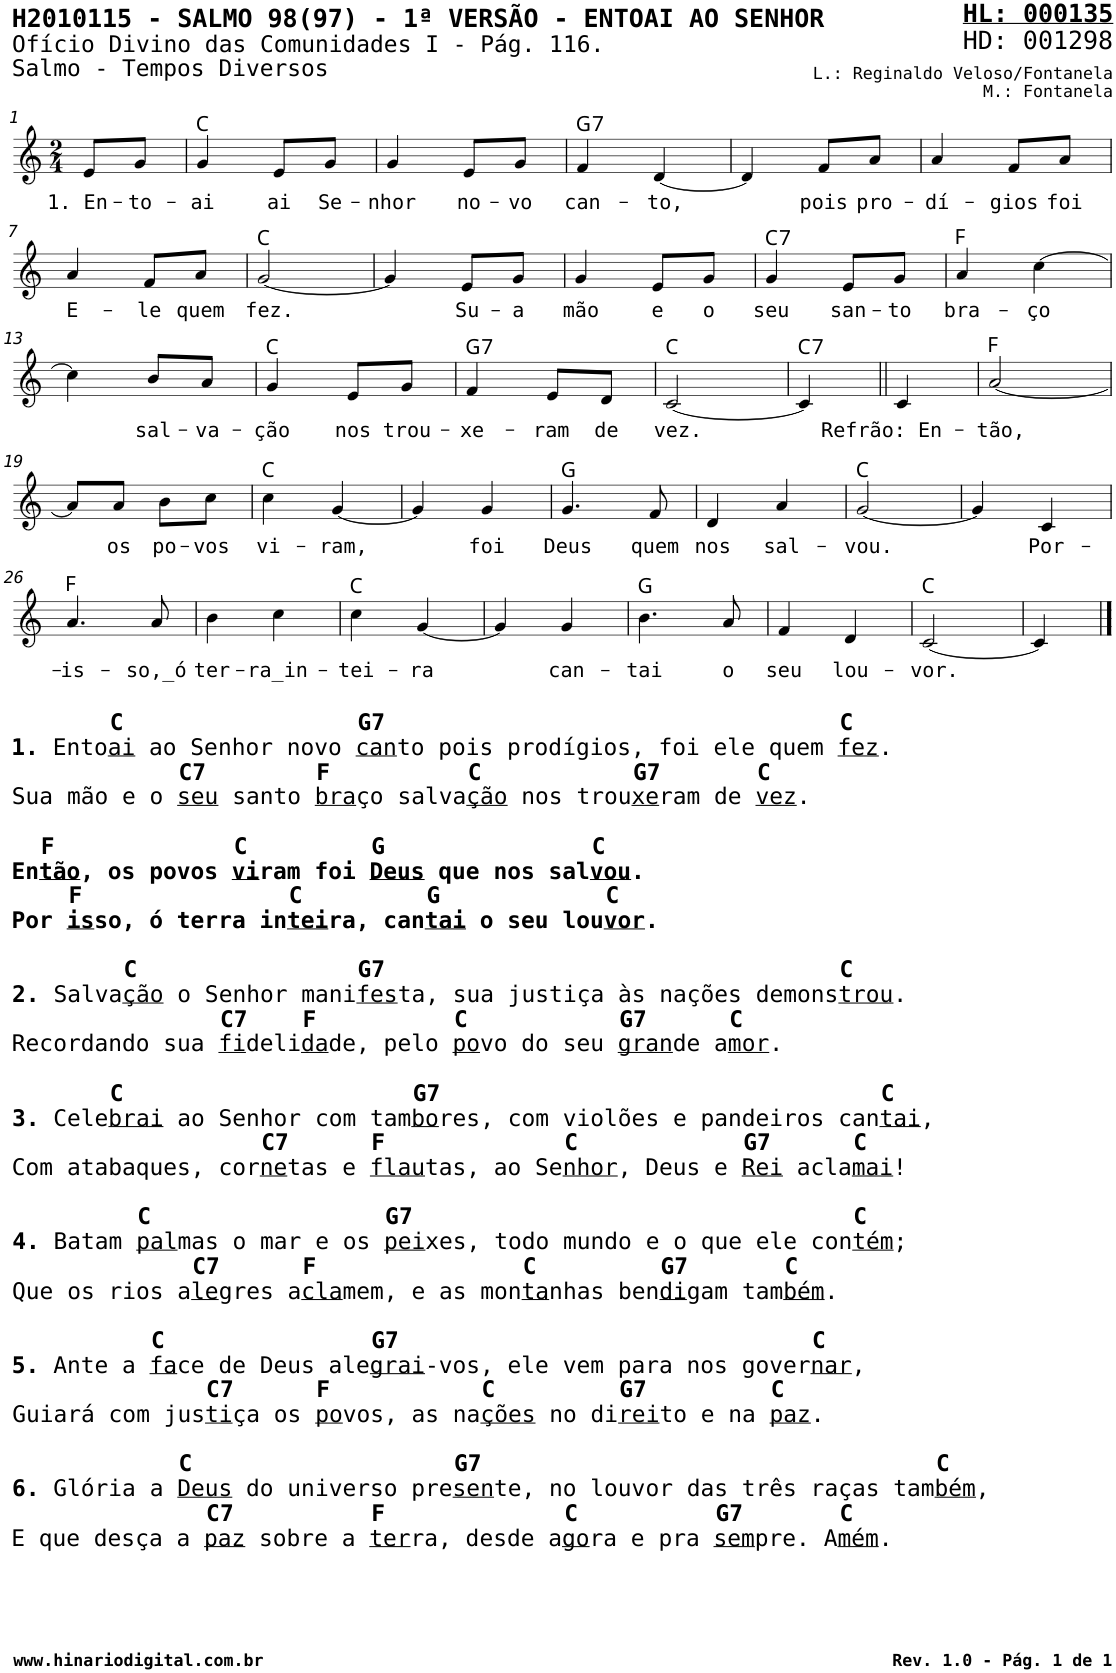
**kern	**text	**harte
*part1	*part1	*part1
*staff1	*staff1	*
*I"Voz	*	*
*I'V	*	*
*stria5	*	*
*clefG2	*	*
*k[]	*	*
*M2/4	*	*
=1	=1	=1
!	!LO:LY:b	!
8e/L	1. En-	.
!	!LO:LY:b	!
8g/J	-to-	.
=2	=2	=2
!	!LO:LY:b	!
4g/	-ai	C:maj
!	!LO:LY:b	!
8e/L	ai	.
!	!LO:LY:b	!
8g/J	Se-	.
=3	=3	=3
!	!LO:LY:b	!
4g/	-nhor	.
!	!LO:LY:b	!
8e/L	no-	.
!	!LO:LY:b	!
8g/J	-vo	.
=4	=4	=4
!	!LO:LY:b	!LO:H:kt=7
4f/	can-	G:7
!	!LO:LY:b	!
[4d/	-to,	.
=5	=5	=5
4d/]	.	.
!	!LO:LY:b	!
8f/L	pois	.
!	!LO:LY:b	!
8a/J	pro-	.
=6	=6	=6
!	!LO:LY:b	!
4a/	-dí-	.
!	!LO:LY:b	!
8f/L	-gios	.
!	!LO:LY:b	!
8a/J	foi	.
!!LO:LB:g=z
=7	=7	=7
!	!LO:LY:b	!
4a/	E-	.
!	!LO:LY:b	!
8f/L	-le	.
!	!LO:LY:b	!
8a/J	quem	.
=8	=8	=8
!	!LO:LY:b	!
[2g/	fez.	C:maj
=9	=9	=9
4g/]	.	.
!	!LO:LY:b	!
8e/L	Su-	.
!	!LO:LY:b	!
8g/J	-a	.
=10	=10	=10
!	!LO:LY:b	!
4g/	mão	.
!	!LO:LY:b	!
8e/L	e	.
!	!LO:LY:b	!
8g/J	o	.
=11	=11	=11
!	!LO:LY:b	!LO:H:kt=7
4g/	seu	C:7
!	!LO:LY:b	!
8e/L	san-	.
!	!LO:LY:b	!
8g/J	-to	.
=12	=12	=12
!	!LO:LY:b	!
4a/	bra-	F:maj
!	!LO:LY:b	!
[4cc\	-ço	.
!!LO:LB:g=z
=13	=13	=13
4cc\]	.	.
!	!LO:LY:b	!
8b/L	sal-	.
!	!LO:LY:b	!
8a/J	-va-	.
=14	=14	=14
!	!LO:LY:b	!
4g/	-ção	C:maj
!	!LO:LY:b	!
8e/L	nos	.
!	!LO:LY:b	!
8g/J	trou-	.
=15	=15	=15
!	!LO:LY:b	!LO:H:kt=7
4f/	-xe-	G:7
!	!LO:LY:b	!
8e/L	-ram	.
!	!LO:LY:b	!
8d/J	de	.
=16	=16	=16
!	!LO:LY:b	!
[2c/	vez.	C:maj
=17	=17	=17
!	!	!LO:H:kt=7
4c/]	.	C:7
!	!LO:LY:b	!
4c/	Refrão: En-	.
=18	=18	=18
!	!LO:LY:b	!
[2a/	-tão,	F:maj
!!LO:LB:g=z
=19	=19	=19
8a/L]	.	.
!	!LO:LY:b	!
8a/J	os	.
!	!LO:LY:b	!
8b\L	po-	.
!	!LO:LY:b	!
8cc\J	-vos	.
=20	=20	=20
!	!LO:LY:b	!
4cc\	vi-	C:maj
!	!LO:LY:b	!
[4g/	-ram,	.
=21	=21	=21
4g/]	.	.
!	!LO:LY:b	!
4g/	foi	.
=22	=22	=22
!	!LO:LY:b	!
4.g/	Deus	G:maj
!	!LO:LY:b	!
8f/	quem	.
=23	=23	=23
!	!LO:LY:b	!
4d/	nos	.
!	!LO:LY:b	!
4a/	sal-	.
=24	=24	=24
!	!LO:LY:b	!
[2g/	-vou.	C:maj
=25	=25	=25
4g/]	.	.
!	!LO:LY:b	!
4c/	Por-	.
!!LO:LB:g=z
=26	=26	=26
!LO:TX:b:B:t=C                 G7                                 C	!	!
!LO:TX:b:t=1.	!	!
!LO:TX:b:t=Ento	!	!
!LO:TX:b:t=ai	!	!
!LO:TX:b:t=ao Senhor novo	!	!
!LO:TX:b:t=can	!	!
!LO:TX:b:t=to pois prodígios, foi ele quem	!	!
!LO:TX:b:t=fez	!	!
!LO:TX:b:t=.	!	!
!LO:TX:b:B:t=C7        F          C           G7       C	!	!
!LO:TX:b:t=Sua mão e o	!	!
!LO:TX:b:t=seu	!	!
!LO:TX:b:t=santo	!	!
!LO:TX:b:t=bra	!	!
!LO:TX:b:t=ço salva	!	!
!LO:TX:b:t=ção	!	!
!LO:TX:b:t=nos trou	!	!
!LO:TX:b:t=xe	!	!
!LO:TX:b:t=ram de	!	!
!LO:TX:b:t=vez	!	!
!LO:TX:b:t=.	!	!
!LO:TX:b:B:t=F             C         G               C	!	!
!LO:TX:b:t=En	!	!
!LO:TX:b:t=tão	!	!
!LO:TX:b:t=, os povos	!	!
!LO:TX:b:t=vi	!	!
!LO:TX:b:t=ram foi	!	!
!LO:TX:b:t=Deus	!	!
!LO:TX:b:t=que nos sal	!	!
!LO:TX:b:t=vou	!	!
!LO:TX:b:t=.	!	!
!LO:TX:b:t=F               C         G            C	!	!
!LO:TX:b:t=Por	!	!
!LO:TX:b:t=is	!	!
!LO:TX:b:t=so, ó terra in	!	!
!LO:TX:b:t=tei	!	!
!LO:TX:b:t=ra, can	!	!
!LO:TX:b:t=tai	!	!
!LO:TX:b:t=o seu lou	!	!
!LO:TX:b:t=vor	!	!
!LO:TX:b:t=.	!	!
!LO:TX:b:t=C                G7                                 C	!	!
!LO:TX:b:t=2.	!	!
!LO:TX:b:t=Salva	!	!
!LO:TX:b:t=ção	!	!
!LO:TX:b:t=o Senhor mani	!	!
!LO:TX:b:t=fes	!	!
!LO:TX:b:t=ta, sua justiça às nações demons	!	!
!LO:TX:b:t=trou	!	!
!LO:TX:b:t=.	!	!
!LO:TX:b:B:t=C7    F          C           G7      C	!	!
!LO:TX:b:t=Recordando sua	!	!
!LO:TX:b:t=fi	!	!
!LO:TX:b:t=deli	!	!
!LO:TX:b:t=da	!	!
!LO:TX:b:t=de, pelo	!	!
!LO:TX:b:t=po	!	!
!LO:TX:b:t=vo do seu	!	!
!LO:TX:b:t=gran	!	!
!LO:TX:b:t=de a	!	!
!LO:TX:b:t=mor	!	!
!LO:TX:b:t=.	!	!
!LO:TX:b:B:t=C                     G7                                C	!	!
!LO:TX:b:t=3.	!	!
!LO:TX:b:t=Cele	!	!
!LO:TX:b:t=brai	!	!
!LO:TX:b:t=ao Senhor com tam	!	!
!LO:TX:b:t=bo	!	!
!LO:TX:b:t=res, com violões e pandeiros can	!	!
!LO:TX:b:t=tai	!	!
!LO:TX:b:t=,	!	!
!LO:TX:b:B:t=C7      F             C            G7      C	!	!
!LO:TX:b:t=Com atabaques, cor	!	!
!LO:TX:b:t=ne	!	!
!LO:TX:b:t=tas e	!	!
!LO:TX:b:t=flau	!	!
!LO:TX:b:t=tas, ao Se	!	!
!LO:TX:b:t=nhor	!	!
!LO:TX:b:t=, Deus e	!	!
!LO:TX:b:t=Rei	!	!
!LO:TX:b:t=acla	!	!
!LO:TX:b:t=mai	!	!
!LO:TX:b:t=!	!	!
!LO:TX:b:B:t=C                 G7                                C	!	!
!LO:TX:b:t=4.	!	!
!LO:TX:b:t=Batam	!	!
!LO:TX:b:t=pal	!	!
!LO:TX:b:t=mas o mar e os	!	!
!LO:TX:b:t=pei	!	!
!LO:TX:b:t=xes, todo mundo e o que ele con	!	!
!LO:TX:b:t=tém	!	!
!LO:TX:b:t=;	!	!
!LO:TX:b:B:t=C7      F               C         G7       C	!	!
!LO:TX:b:t=Que os rios a	!	!
!LO:TX:b:t=le	!	!
!LO:TX:b:t=gres a	!	!
!LO:TX:b:t=cla	!	!
!LO:TX:b:t=mem, e as mon	!	!
!LO:TX:b:t=ta	!	!
!LO:TX:b:t=nhas ben	!	!
!LO:TX:b:t=di	!	!
!LO:TX:b:t=gam tam	!	!
!LO:TX:b:t=bém	!	!
!LO:TX:b:t=.	!	!
!LO:TX:b:B:t=C               G7                              C	!	!
!LO:TX:b:t=5.	!	!
!LO:TX:b:t=Ante a	!	!
!LO:TX:b:t=fa	!	!
!LO:TX:b:t=ce de Deus ale	!	!
!LO:TX:b:t=grai	!	!
!LO:TX:b:t=-vos, ele vem para nos gover	!	!
!LO:TX:b:t=nar	!	!
!LO:TX:b:t=,	!	!
!LO:TX:b:B:t=C7      F           C         G7         C	!	!
!LO:TX:b:t=Guiará com jus	!	!
!LO:TX:b:t=ti	!	!
!LO:TX:b:t=ça os	!	!
!LO:TX:b:t=po	!	!
!LO:TX:b:t=vos, as na	!	!
!LO:TX:b:t=ções	!	!
!LO:TX:b:t=no di	!	!
!LO:TX:b:t=rei	!	!
!LO:TX:b:t=to e na	!	!
!LO:TX:b:t=paz	!	!
!LO:TX:b:t=.	!	!
!LO:TX:b:B:t=C                   G7                                 C	!	!
!LO:TX:b:t=6.	!	!
!LO:TX:b:t=Glória a	!	!
!LO:TX:b:t=Deus	!	!
!LO:TX:b:t=do universo pre	!	!
!LO:TX:b:t=sen	!	!
!LO:TX:b:t=te, no louvor das três raças tam	!	!
!LO:TX:b:t=bém	!	!
!LO:TX:b:t=,	!	!
!LO:TX:b:B:t=C7          F             C          G7       C	!	!
!LO:TX:b:t=E que desça a	!	!
!LO:TX:b:t=paz	!	!
!LO:TX:b:t=sobre a	!	!
!LO:TX:b:t=ter	!	!
!LO:TX:b:t=ra, desde a	!	!
!LO:TX:b:t=go	!	!
!LO:TX:b:t=ra e pra	!	!
!LO:TX:b:t=sem	!	!
!LO:TX:b:t=pre. A	!	!
!LO:TX:b:t=mém	!	!
!LO:TX:b:t=.	!	!
!	!LO:LY:b	!
4.a/	is-	F:maj
!	!LO:LY:b	!
8a/	-so,_ó	.
=27	=27	=27
!	!LO:LY:b	!
4b\	ter-	.
!	!LO:LY:b	!
4cc\	-ra_in-	.
=28	=28	=28
!	!LO:LY:b	!
4cc\	-tei-	C:maj
!	!LO:LY:b	!
[4g/	-ra	.
=29	=29	=29
4g/]	.	.
!	!LO:LY:b	!
4g/	can-	.
=30	=30	=30
!	!LO:LY:b	!
4.b\	-tai	G:maj
!	!LO:LY:b	!
8a/	o	.
=31	=31	=31
!	!LO:LY:b	!
4f/	seu	.
!	!LO:LY:b	!
4d/	lou-	.
=32	=32	=32
!	!LO:LY:b	!
[2c/	-vor.	C:maj
=33	=33	=33
4c/]	.	.
==	==	==
*-	*-	*-
